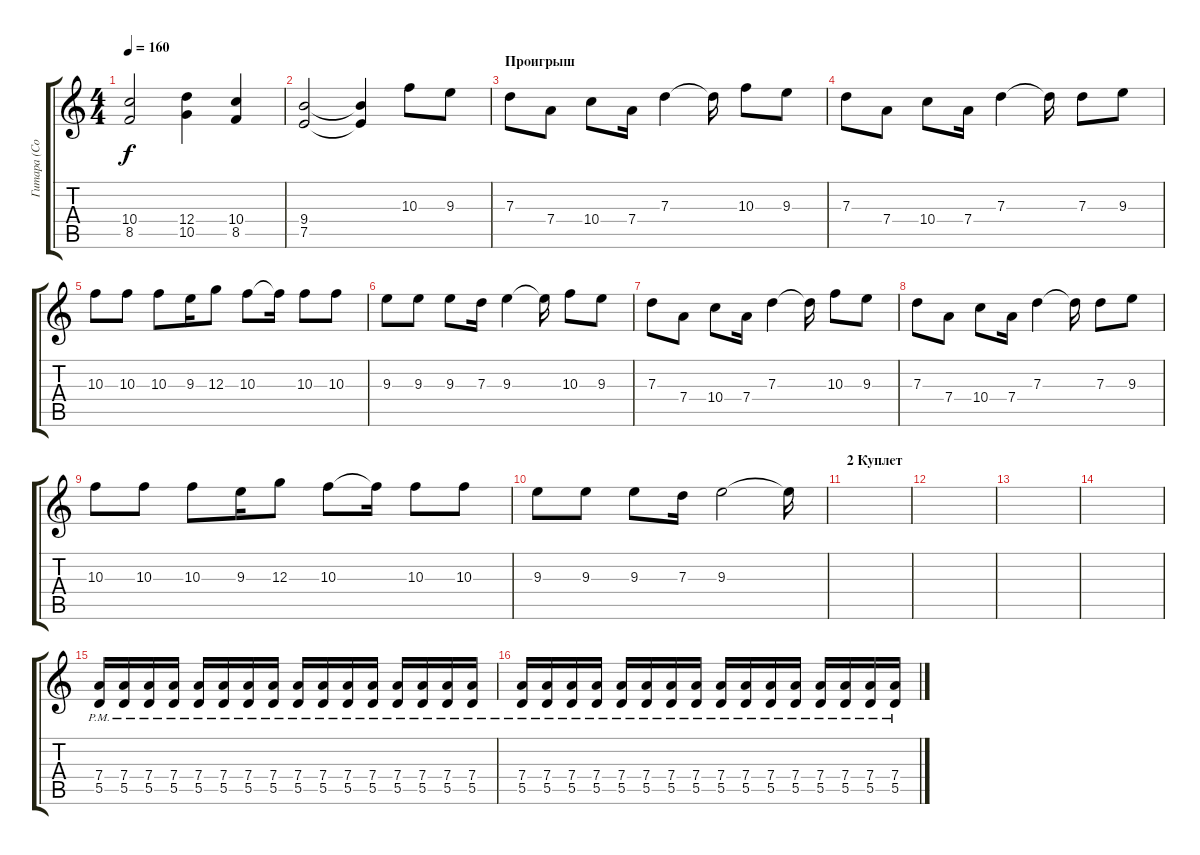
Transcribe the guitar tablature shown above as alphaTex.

\track ("Гитара (Соло)" "Гитара (Со") {instrument overdrivenguitar}
\staff {score tabs}
\tuning (E4 B3 G3 D3 A2 E2) {hide}
\ts (4 4)
\tempo 160
\clef g2
\ks c
(10.4 8.5).2{dy f} (12.4 10.5).4 (10.4 8.5).4 |
(9.4 7.5).2 (9.4{t} 7.5{t}).4 10.3.8 9.3.8 |
\section ("" "Проигрыш")
7.3.8 7.4.8 10.4.8 7.4.16 7.3.4 7.3{t}.16 10.3.8 9.3.8 |
7.3.8 7.4.8 10.4.8 7.4.16 7.3.4 7.3{t}.16 7.3.8 9.3.8 |
10.3.8 10.3.8 10.3.8 9.3.16 12.3.8 10.3.8 10.3{t}.16 10.3.8 10.3.8 |
9.3.8 9.3.8 9.3.8 7.3.16 9.3.4 9.3{t}.16 10.3.8 9.3.8 |
7.3.8 7.4.8 10.4.8 7.4.16 7.3.4 7.3{t}.16 10.3.8 9.3.8 |
7.3.8 7.4.8 10.4.8 7.4.16 7.3.4 7.3{t}.16 7.3.8 9.3.8 |
10.3.8 10.3.8 10.3.8 9.3.16 12.3.8 10.3.8 10.3{t}.16 10.3.8 10.3.8 |
9.3.8 9.3.8 9.3.8 7.3.16 9.3.2 9.3{t}.16 |
\section ("" "2 Куплет")
|
|
|
|
(7.4{pm} 5.5{pm}).16 (7.4{pm} 5.5{pm}).16 (7.4{pm} 5.5{pm}).16 (7.4{pm} 5.5{pm}).16 (7.4{pm} 5.5{pm}).16 (7.4{pm} 5.5{pm}).16 (7.4{pm} 5.5{pm}).16 (7.4{pm} 5.5{pm}).16 (7.4{pm} 5.5{pm}).16 (7.4{pm} 5.5{pm}).16 (7.4{pm} 5.5{pm}).16 (7.4{pm} 5.5{pm}).16 (7.4{pm} 5.5{pm}).16 (7.4{pm} 5.5{pm}).16 (7.4{pm} 5.5{pm}).16 (7.4{pm} 5.5{pm}).16 |
(7.4{pm} 5.5{pm}).16 (7.4{pm} 5.5{pm}).16 (7.4{pm} 5.5{pm}).16 (7.4{pm} 5.5{pm}).16 (7.4{pm} 5.5{pm}).16 (7.4{pm} 5.5{pm}).16 (7.4{pm} 5.5{pm}).16 (7.4{pm} 5.5{pm}).16 (7.4{pm} 5.5{pm}).16 (7.4{pm} 5.5{pm}).16 (7.4{pm} 5.5{pm}).16 (7.4{pm} 5.5{pm}).16 (7.4{pm} 5.5{pm}).16 (7.4{pm} 5.5{pm}).16 (7.4{pm} 5.5{pm}).16 (7.4{pm} 5.5{pm}).16
